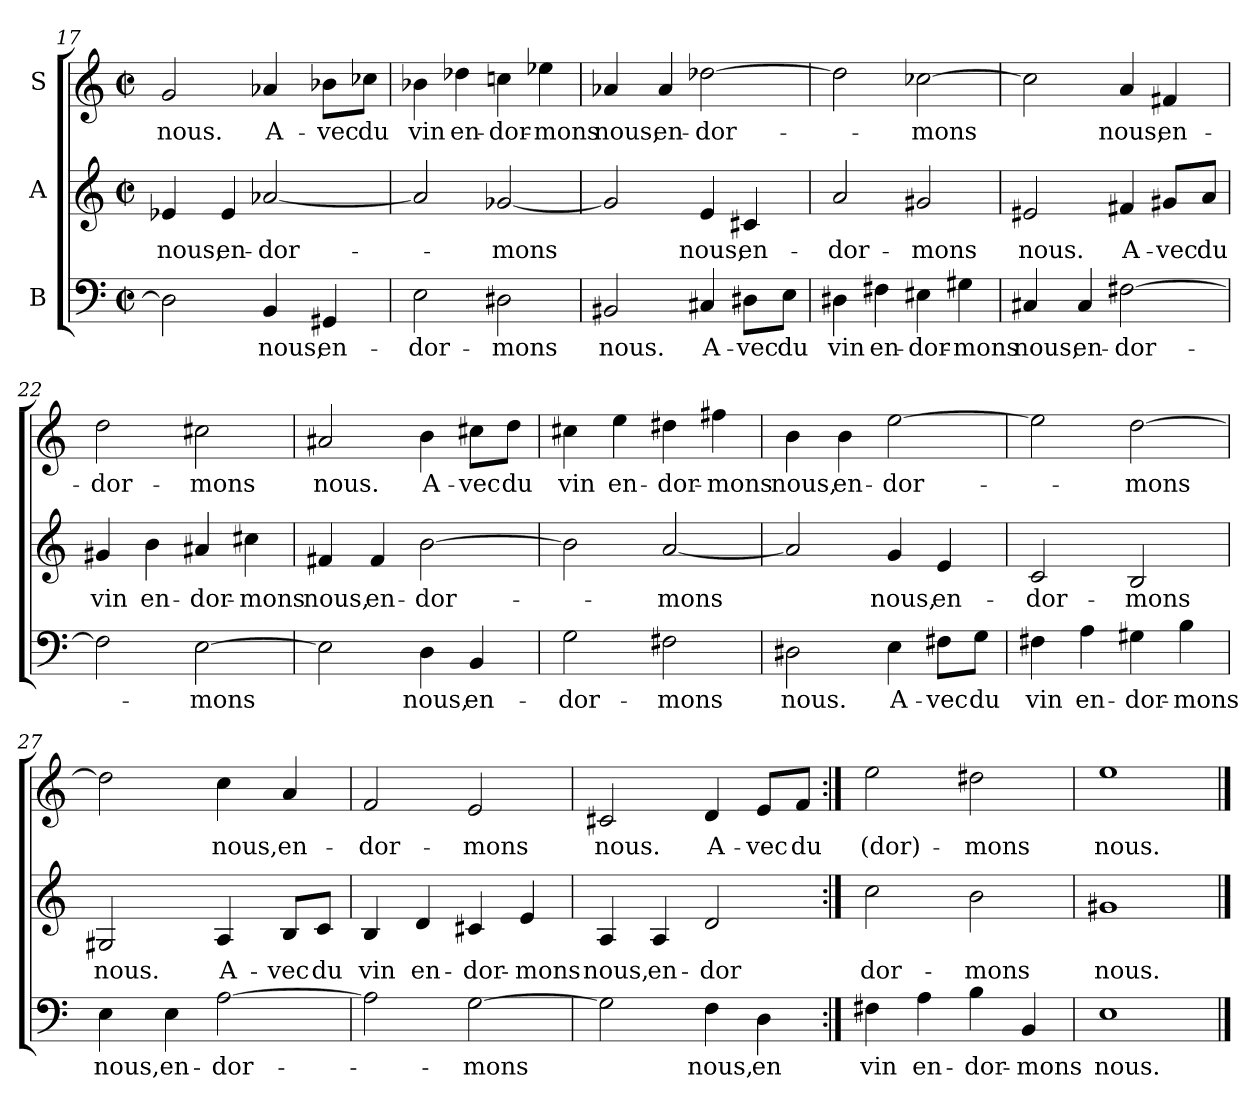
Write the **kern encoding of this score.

**kern	**text	**kern	**text	**kern	**text
*part3	*part3	*part2	*part2	*part1	*part1
*staff3	*staff3	*staff2	*staff2	*staff1	*staff1
*I"B	*	*I"A	*	*I"S	*
*clefF4	*	*clefG2	*	*clefG2	*
*k[]	*	*k[]	*	*k[]	*
*M4/4	*	*M4/4	*	*M4/4	*
*met(c|)	*	*met(c|)	*	*met(c|)	*
=17	=17	=17	=17	=17	=17
!	!	!	!LO:LY:b	!	!LO:LY:b
2D-\]	.	4e-X/	nous,	2g/	nous.
!	!	!	!LO:LY:b	!	!
.	.	4e-/	en-	.	.
!	!LO:LY:b	!	!LO:LY:b	!	!LO:LY:b
4BB/	nous,	[2a-X/	-dor-	4a-X/	A-
!	!LO:LY:b	!	!	!	!LO:LY:b
4GG#X/	en-	.	.	8b-X\L	-vec
!	!	!	!	!	!LO:LY:b
.	.	.	.	8cc-X\J	du
=18	=18	=18	=18	=18	=18
!	!LO:LY:b	!	!	!	!LO:LY:b
2E\	-dor-	2a-/]	.	4b-X\	vin
!	!	!	!	!	!LO:LY:b
.	.	.	.	4dd-X\	en-
!	!LO:LY:b	!	!LO:LY:b	!	!LO:LY:b
2D#X\	-mons	[2g-X/	-mons	4ccn\	-dor-
!	!	!	!	!	!LO:LY:b
.	.	.	.	4ee-X\	-mons
!!LO:LB:g=z
=19	=19	=19	=19	=19	=19
!	!LO:LY:b	!	!	!	!LO:LY:b
2BB#X/	nous.	2g-/]	.	4a-X/	nous,
!	!	!	!	!	!LO:LY:b
.	.	.	.	4a-/	en-
!	!LO:LY:b	!	!LO:LY:b	!	!LO:LY:b
4C#X/	A-	4e/	nous,	[2dd-X\	-dor-
!	!LO:LY:b	!	!LO:LY:b	!	!
8D#X\L	-vec	4c#X/	en-	.	.
!	!LO:LY:b	!	!	!	!
8E\J	du	.	.	.	.
=20	=20	=20	=20	=20	=20
!	!LO:LY:b	!	!LO:LY:b	!	!
4D#X\	vin	2a/	-dor-	2dd-\]	.
!	!LO:LY:b	!	!	!	!
4F#X\	en-	.	.	.	.
!	!LO:LY:b	!	!LO:LY:b	!	!LO:LY:b
4E#X\	-dor-	2g#X/	-mons	[2cc-X\	-mons
!	!LO:LY:b	!	!	!	!
4G#X\	-mons	.	.	.	.
=21	=21	=21	=21	=21	=21
!	!LO:LY:b	!	!LO:LY:b	!	!
4C#X/	nous,	2e#X/	nous.	2cc-\]	.
!	!LO:LY:b	!	!	!	!
4C#/	en-	.	.	.	.
!	!LO:LY:b	!	!LO:LY:b	!	!LO:LY:b
[2F#X\	-dor-	4f#X/	A-	4a/	nous,
!	!	!	!LO:LY:b	!	!LO:LY:b
.	.	8g#X/L	-vec	4f#X/	en-
!	!	!	!LO:LY:b	!	!
.	.	8a/J	du	.	.
=22	=22	=22	=22	=22	=22
!	!	!	!LO:LY:b	!	!LO:LY:b
2F#\]	.	4g#X/	vin	2dd\	-dor-
!	!	!	!LO:LY:b	!	!
.	.	4b\	en-	.	.
!	!LO:LY:b	!	!LO:LY:b	!	!LO:LY:b
[2E\	-mons	4a#X/	-dor-	2cc#X\	-mons
!	!	!	!LO:LY:b	!	!
.	.	4cc#X\	-mons	.	.
!!LO:LB:g=z
=23	=23	=23	=23	=23	=23
!	!	!	!LO:LY:b	!	!LO:LY:b
2E\]	.	4f#X/	nous,	2a#X/	nous.
!	!	!	!LO:LY:b	!	!
.	.	4f#/	en-	.	.
!	!LO:LY:b	!	!LO:LY:b	!	!LO:LY:b
4D\	nous,	[2b\	-dor-	4b\	A-
!	!LO:LY:b	!	!	!	!LO:LY:b
4BB/	en-	.	.	8cc#X\L	-vec
!	!	!	!	!	!LO:LY:b
.	.	.	.	8dd\J	du
=24	=24	=24	=24	=24	=24
!	!LO:LY:b	!	!	!	!LO:LY:b
2G\	-dor-	2b\]	.	4cc#X\	vin
!	!	!	!	!	!LO:LY:b
.	.	.	.	4ee\	en-
!	!LO:LY:b	!	!LO:LY:b	!	!LO:LY:b
2F#X\	-mons	[2a/	-mons	4dd#X\	-dor-
!	!	!	!	!	!LO:LY:b
.	.	.	.	4ff#X\	-mons
=25	=25	=25	=25	=25	=25
!	!LO:LY:b	!	!	!	!LO:LY:b
2D#X\	nous.	2a/]	.	4b\	nous,
!	!	!	!	!	!LO:LY:b
.	.	.	.	4b\	en-
!	!LO:LY:b	!	!LO:LY:b	!	!LO:LY:b
4E\	A-	4g/	nous,	[2ee\	-dor-
!	!LO:LY:b	!	!LO:LY:b	!	!
8F#X\L	-vec	4e/	en-	.	.
!	!LO:LY:b	!	!	!	!
8G\J	du	.	.	.	.
=26	=26	=26	=26	=26	=26
!	!LO:LY:b	!	!LO:LY:b	!	!
4F#X\	vin	2c/	-dor-	2ee\]	.
!	!LO:LY:b	!	!	!	!
4A\	en-	.	.	.	.
!	!LO:LY:b	!	!LO:LY:b	!	!LO:LY:b
4G#X\	-dor-	2B/	-mons	[2dd\	-mons
!	!LO:LY:b	!	!	!	!
4B\	-mons	.	.	.	.
=27	=27	=27	=27	=27	=27
!	!LO:LY:b	!	!LO:LY:b	!	!
4E\	nous,	2G#X/	nous.	2dd\]	.
!	!LO:LY:b	!	!	!	!
4E\	en-	.	.	.	.
!	!LO:LY:b	!	!LO:LY:b	!	!LO:LY:b
[2A\	-dor-	4A/	A-	4cc\	nous,
!	!	!	!LO:LY:b	!	!LO:LY:b
.	.	8B/L	-vec	4a/	en-
!	!	!	!LO:LY:b	!	!
.	.	8c/J	du	.	.
!!LO:PB:g=z
=28	=28	=28	=28	=28	=28
!	!	!	!LO:LY:b	!	!LO:LY:b
2A\]	.	4B/	vin	2f/	-dor-
!	!	!	!LO:LY:b	!	!
.	.	4d/	en-	.	.
!	!LO:LY:b	!	!LO:LY:b	!	!LO:LY:b
[2G\	-mons	4c#X/	-dor-	2e/	-mons
!	!	!	!LO:LY:b	!	!
.	.	4e/	-mons	.	.
=29	=29	=29	=29	=29	=29
!	!	!	!LO:LY:b	!	!LO:LY:b
2G\]	.	4A/	nous,	2c#X/	nous.
!	!	!	!LO:LY:b	!	!
.	.	4A/	en-	.	.
!	!LO:LY:b	!	!LO:LY:b	!	!LO:LY:b
4F\	nous,	2d/	-dor	4d/	A-
!	!LO:LY:b	!	!	!	!LO:LY:b
4D\	en	.	.	8e/L	-vec
!	!	!	!	!	!LO:LY:b
.	.	.	.	8f/J	du
=30:|!	=30:|!	=30:|!	=30:|!	=30:|!	=30:|!
!	!LO:LY:b	!	!LO:LY:b	!	!LO:LY:b
4F#X\	vin	2cc\	dor-	2ee\	(dor)-
!	!LO:LY:b	!	!	!	!
4A\	en-	.	.	.	.
!	!LO:LY:b	!	!LO:LY:b	!	!LO:LY:b
4B\	-dor-	2b\	-mons	2dd#X\	-mons
!	!LO:LY:b	!	!	!	!
4BB/	-mons	.	.	.	.
=31	=31	=31	=31	=31	=31
!	!LO:LY:b	!	!LO:LY:b	!	!LO:LY:b
1E	nous.	1g#X	nous.	1ee	nous.
==	==	==	==	==	==
*-	*-	*-	*-	*-	*-
